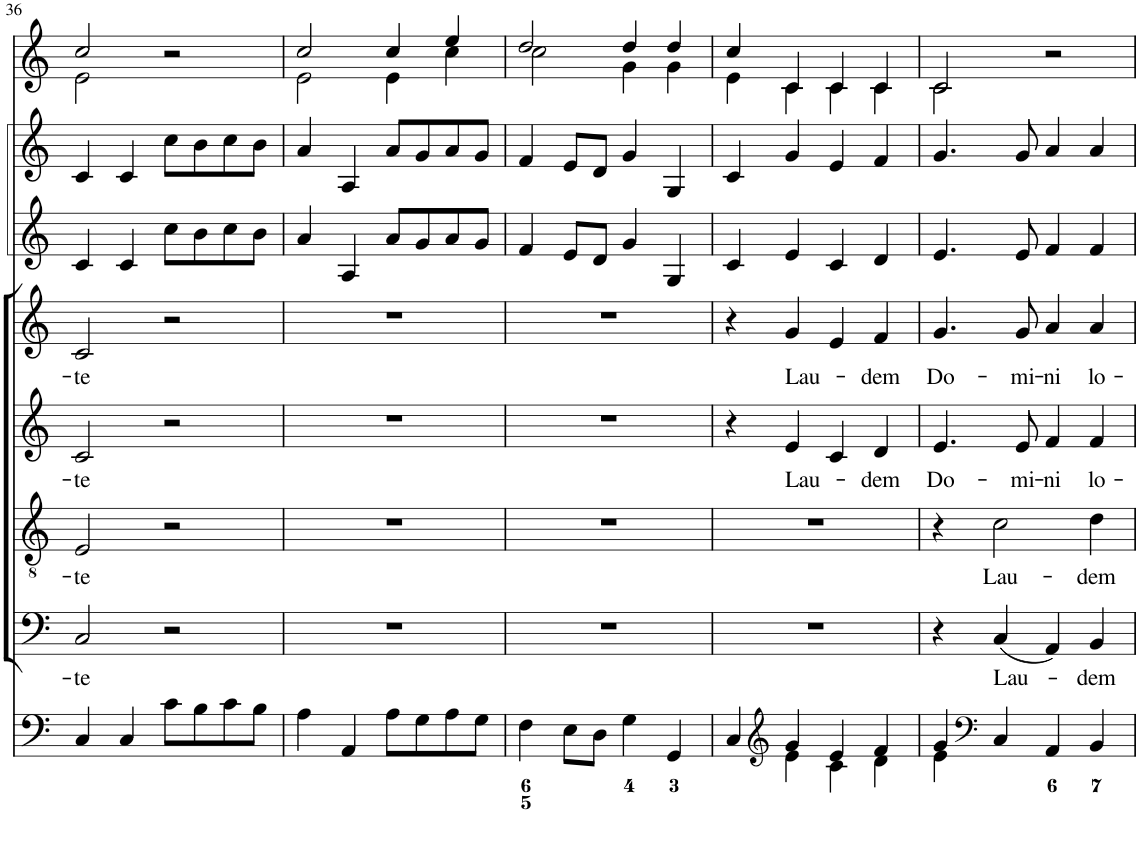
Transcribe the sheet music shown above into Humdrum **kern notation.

**kern	**kern	**text	**kern	**text	**kern	**text	**kern	**text	**kern	**kern	**kern
*part8	*part7	*part7	*part6	*part6	*part5	*part5	*part4	*part4	*part3	*part2	*part1
*staff8	*staff7	*staff7	*staff6	*staff6	*staff5	*staff5	*staff4	*staff4	*staff3	*staff2	*staff1
*I"Organ	*I"Voice	*	*I"Tenor	*	*I"Alto	*	*I"Voice	*	*I"Violino 2	*I"Violino 1	*I"Clarini  in C
*	*	*	*	*	*	*	*	*	*I'Vln	*I'Vln	*
!!LO:PB:g=z
*clefF4	*clefF4	*	*clefGv2	*	*clefG2	*	*clefG2	*	*clefG2	*clefG2	*clefG2
*k[]	*k[]	*	*k[]	*	*k[]	*	*k[]	*	*k[]	*k[]	*k[]
*M2/2	*M2/2	*	*M2/2	*	*M2/2	*	*M2/2	*	*M2/2	*M2/2	*M2/2
*met(c|)	*met(c|)	*	*met(c|)	*	*met(c|)	*	*met(c|)	*	*met(c|)	*met(c|)	*met(c|)
=36	=36	=36	=36	=36	=36	=36	=36	=36	=36	=36	=36
!	!	!LO:LY:b	!	!LO:LY:b	!	!LO:LY:b	!	!LO:LY:b	!	!	!
*	*	*	*	*	*	*	*	*	*	*	*^
4C/	2C/	-te	2E/	-te	2c/	-te	2c/	-te	4c/	4c/	2cc/	2e\
4C/	.	.	.	.	.	.	.	.	4c/	4c/	.	.
8c\L	2r	.	2r	.	2r	.	2r	.	8cc\L	8cc\L	2r	2ryy
8B\	.	.	.	.	.	.	.	.	8b\	8b\	.	.
8c\	.	.	.	.	.	.	.	.	8cc\	8cc\	.	.
8B\J	.	.	.	.	.	.	.	.	8b\J	8b\J	.	.
=37	=37	=37	=37	=37	=37	=37	=37	=37	=37	=37	=37	=37
4A\	1r	.	1r	.	1r	.	1r	.	4a/	4a/	2cc/	2e\
4AA/	.	.	.	.	.	.	.	.	4A/	4A/	.	.
8A\L	.	.	.	.	.	.	.	.	8a/L	8a/L	4cc/	4e\
8G\	.	.	.	.	.	.	.	.	8g/	8g/	.	.
8A\	.	.	.	.	.	.	.	.	8a/	8a/	4ee/	4cc\
8G\J	.	.	.	.	.	.	.	.	8g/J	8g/J	.	.
=38	=38	=38	=38	=38	=38	=38	=38	=38	=38	=38	=38	=38
4F\	1r	.	1r	.	1r	.	1r	.	4f/	4f/	2dd/	2cc\
8E\L	.	.	.	.	.	.	.	.	8e/L	8e/L	.	.
8D\J	.	.	.	.	.	.	.	.	8d/J	8d/J	.	.
4G\	.	.	.	.	.	.	.	.	4g/	4g/	4dd/	4g\
4GG/	.	.	.	.	.	.	.	.	4G/	4G/	4dd/	4g\
=39	=39	=39	=39	=39	=39	=39	=39	=39	=39	=39	=39	=39
*^	*	*	*	*	*	*	*	*	*	*	*	*
4C/	4ryy	1r	.	1r	.	4r	.	4r	.	4c/	4c/	4cc/	4e\
*clefG2	*	*	*	*	*	*	*	*	*	*	*	*	*
!	!	!	!	!	!	!	!LO:LY:b	!	!LO:LY:b	!	!	!	!
4g/	4e\	.	.	.	.	4e/	Lau-	4g/	Lau-	4e/	4g/	4c/	4c\
4e/	4c\	.	.	.	.	4c/	.	4e/	.	4c/	4e/	4c/	4c\
!	!	!	!	!	!	!	!LO:LY:b	!	!LO:LY:b	!	!	!	!
4f/	4d\	.	.	.	.	4d/	-dem	4f/	-dem	4d/	4f/	4c/	4c\
=40	=40	=40	=40	=40	=40	=40	=40	=40	=40	=40	=40	=40	=40
!	!	!	!	!	!	!	!LO:LY:b	!	!LO:LY:b	!	!	!	!
4g/	4e\	4r	.	4r	.	4.e/	Do-	4.g/	Do-	4.e/	4.g/	2c/	2c\
*clefF4	*	*	*	*	*	*	*	*	*	*	*	*	*
!	!	!	!LO:LY:b	!	!LO:LY:b	!	!	!	!	!	!	!	!
4C/	2.ryy	(4C/	Lau-	2c\	Lau-	.	.	.	.	.	.	.	.
!	!	!	!	!	!	!	!LO:LY:b	!	!LO:LY:b	!	!	!	!
.	.	.	.	.	.	8e/	-mi-	8g/	-mi-	8e/	8g/	.	.
!	!	!	!	!	!	!	!LO:LY:b	!	!LO:LY:b	!	!	!	!
4AA/	.	4AA/)	.	.	.	4f/	-ni	4a/	-ni	4f/	4a/	2r	2ryy
!	!	!	!LO:LY:b	!	!LO:LY:b	!	!LO:LY:b	!	!LO:LY:b	!	!	!	!
4BB/	.	4BB/	-dem	4d\	-dem	4f/	lo-	4a/	lo-	4f/	4a/	.	.
*v	*v	*	*	*	*	*	*	*	*	*	*	*v	*v
=	=	=	=	=	=	=	=	=	=	=	=
*-	*-	*-	*-	*-	*-	*-	*-	*-	*-	*-	*-
